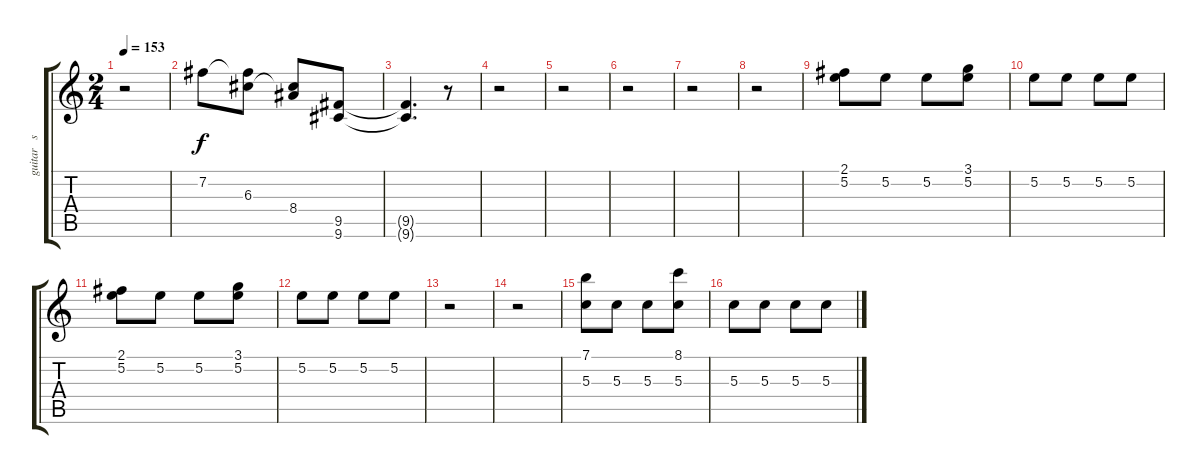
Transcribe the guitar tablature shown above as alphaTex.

\track ("guitar   solo   right" "guitar   s") {instrument overdrivenguitar}
\staff {score tabs}
\tuning (E4 B3 G3 D3 A2 E2) {hide}
\ts (2 4)
\tempo 153
\clef g2
\ks c
r.2{dy f} |
7.2.8 (7.2{t} 6.3).8 (6.3{t} 8.4).8 (9.5 9.6).8 |
(9.5{t} 9.6{t}).4{d} r.8 |
r.2 |
r.2 |
r.2 |
r.2 |
r.2 |
(2.1 5.2).8 5.2.8 5.2.8 (3.1 5.2).8 |
5.2.8 5.2.8 5.2.8 5.2.8 |
(2.1 5.2).8 5.2.8 5.2.8 (3.1 5.2).8 |
5.2.8 5.2.8 5.2.8 5.2.8 |
r.2 |
r.2 |
(7.1 5.3).8 5.3.8 5.3.8 (8.1 5.3).8 |
5.3.8 5.3.8 5.3.8 5.3.8
